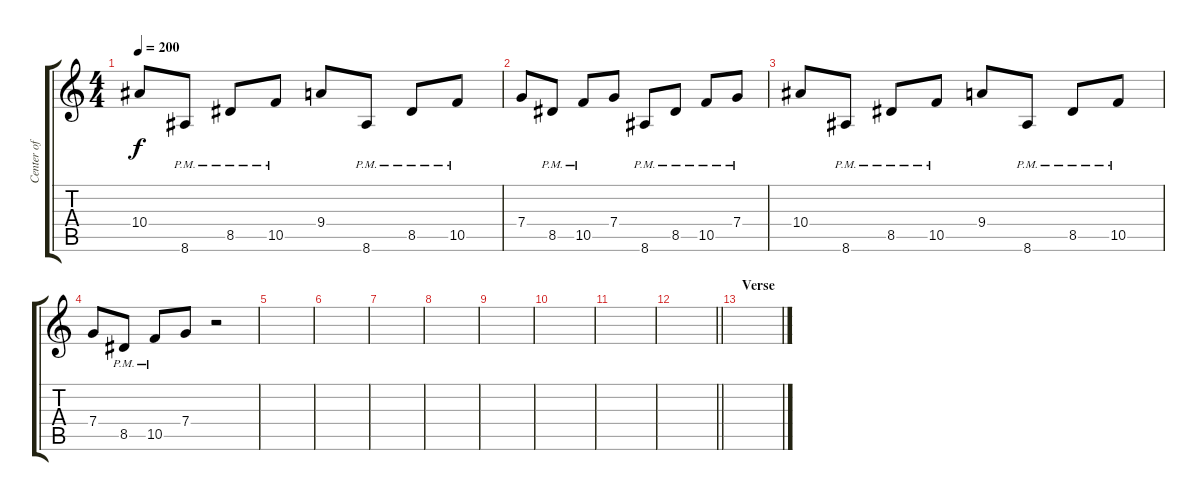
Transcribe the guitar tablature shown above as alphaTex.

\track ("Center of 3" "Center of ") {instrument distortionguitar}
\staff {score tabs}
\tuning (D4 A3 F3 C3 G2 D2) {hide}
\ts (4 4)
\tempo 200
\clef g2
\ks c
10.4.8{dy f} 8.6{pm}.8 8.5{pm}.8 10.5{pm}.8 9.4.8 8.6{pm}.8 8.5{pm}.8 10.5{pm}.8 |
7.4.8 8.5{pm}.8 10.5{pm}.8 7.4.8 8.6{pm}.8 8.5{pm}.8 10.5{pm}.8 7.4{pm}.8 |
10.4.8 8.6{pm}.8 8.5{pm}.8 10.5{pm}.8 9.4.8 8.6{pm}.8 8.5{pm}.8 10.5{pm}.8 |
7.4.8 8.5{pm}.8 10.5{pm}.8 7.4.8 r.2 |
|
|
|
|
|
|
|
\barLineRight lightlight
|
\section ("" "Verse")
